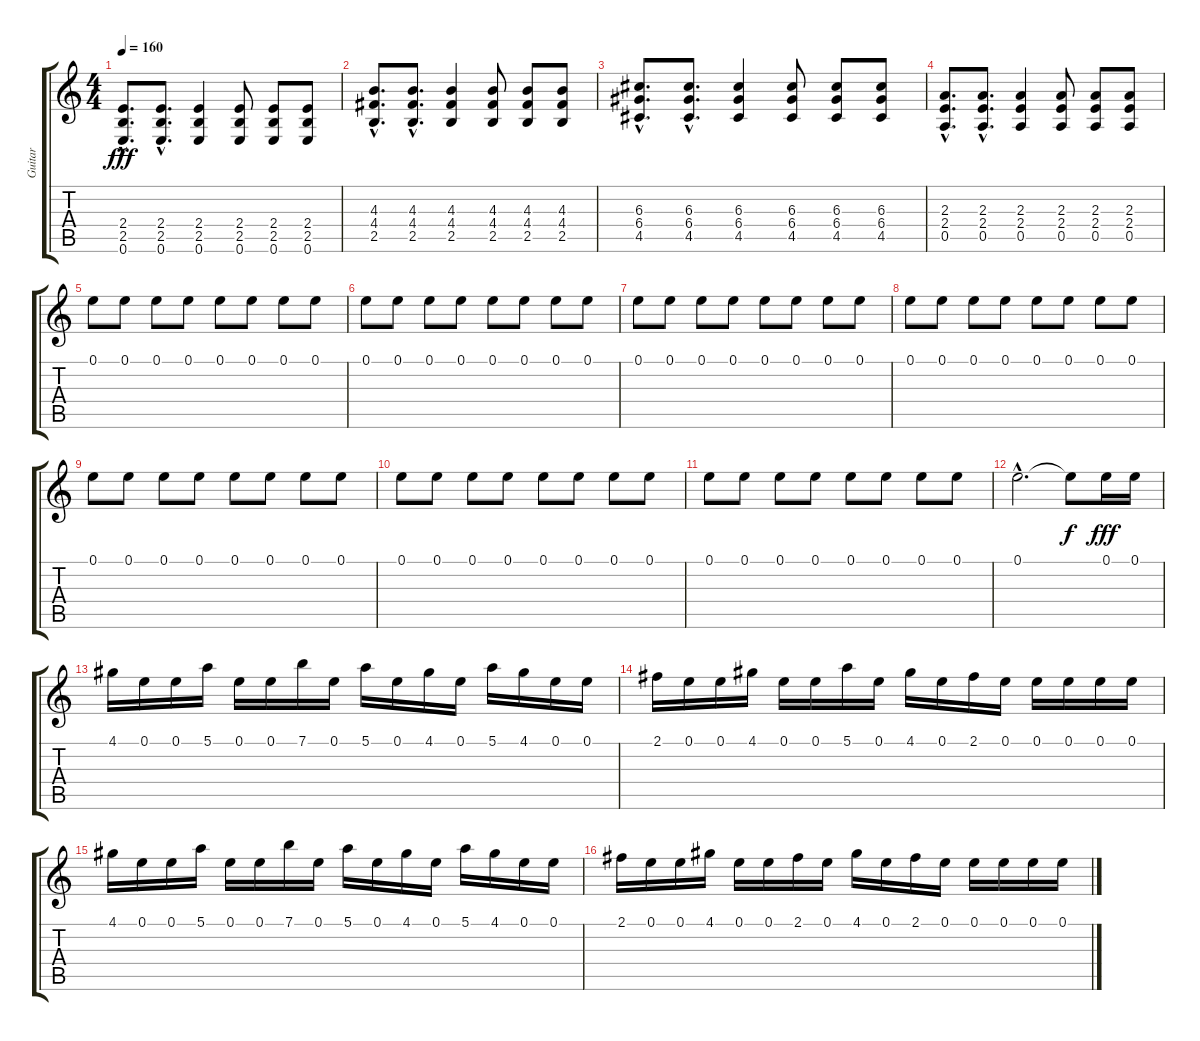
\track ("Guitar" "Guitar") {instrument distortionguitar}
\staff {score tabs}
\tuning (E4 B3 G3 D3 A2 E2) {hide}
\ts (4 4)
\tempo 160
\clef g2
\ks c
(2.4{hac} 2.5{hac} 0.6{hac}).8{d dy fff} (2.4{hac} 2.5{hac} 0.6{hac}).8{d} (2.4 2.5 0.6).4 (2.4 2.5 0.6).8 (2.4 2.5 0.6).8 (2.4 2.5 0.6).8 |
(4.3{hac} 4.4{hac} 2.5{hac}).8{d} (4.3{hac} 4.4{hac} 2.5{hac}).8{d} (4.3 4.4 2.5).4 (4.3 4.4 2.5).8 (4.3 4.4 2.5).8 (4.3 4.4 2.5).8 |
(6.3{hac} 6.4{hac} 4.5{hac}).8{d} (6.3{hac} 6.4{hac} 4.5{hac}).8{d} (6.3 6.4 4.5).4 (6.3 6.4 4.5).8 (6.3 6.4 4.5).8 (6.3 6.4 4.5).8 |
(2.3{hac} 2.4{hac} 0.5{hac}).8{d} (2.3{hac} 2.4{hac} 0.5{hac}).8{d} (2.3 2.4 0.5).4 (2.3 2.4 0.5).8 (2.3 2.4 0.5).8 (2.3 2.4 0.5).8 |
0.1.8 0.1.8 0.1.8 0.1.8 0.1.8 0.1.8 0.1.8 0.1.8 |
0.1.8 0.1.8 0.1.8 0.1.8 0.1.8 0.1.8 0.1.8 0.1.8 |
0.1.8 0.1.8 0.1.8 0.1.8 0.1.8 0.1.8 0.1.8 0.1.8 |
0.1.8 0.1.8 0.1.8 0.1.8 0.1.8 0.1.8 0.1.8 0.1.8 |
0.1.8 0.1.8 0.1.8 0.1.8 0.1.8 0.1.8 0.1.8 0.1.8 |
0.1.8 0.1.8 0.1.8 0.1.8 0.1.8 0.1.8 0.1.8 0.1.8 |
0.1.8 0.1.8 0.1.8 0.1.8 0.1.8 0.1.8 0.1.8 0.1.8 |
0.1{hac}.2{d} 0.1{t}.8{dy f} 0.1.16{dy fff} 0.1.16 |
4.1.16 0.1.16 0.1.16 5.1.16 0.1.16 0.1.16 7.1.16 0.1.16 5.1.16 0.1.16 4.1.16 0.1.16 5.1.16 4.1.16 0.1.16 0.1.16 |
2.1.16 0.1.16 0.1.16 4.1.16 0.1.16 0.1.16 5.1.16 0.1.16 4.1.16 0.1.16 2.1.16 0.1.16 0.1.16 0.1.16 0.1.16 0.1.16 |
4.1.16 0.1.16 0.1.16 5.1.16 0.1.16 0.1.16 7.1.16 0.1.16 5.1.16 0.1.16 4.1.16 0.1.16 5.1.16 4.1.16 0.1.16 0.1.16 |
2.1.16 0.1.16 0.1.16 4.1.16 0.1.16 0.1.16 2.1.16 0.1.16 4.1.16 0.1.16 2.1.16 0.1.16 0.1.16 0.1.16 0.1.16 0.1.16
